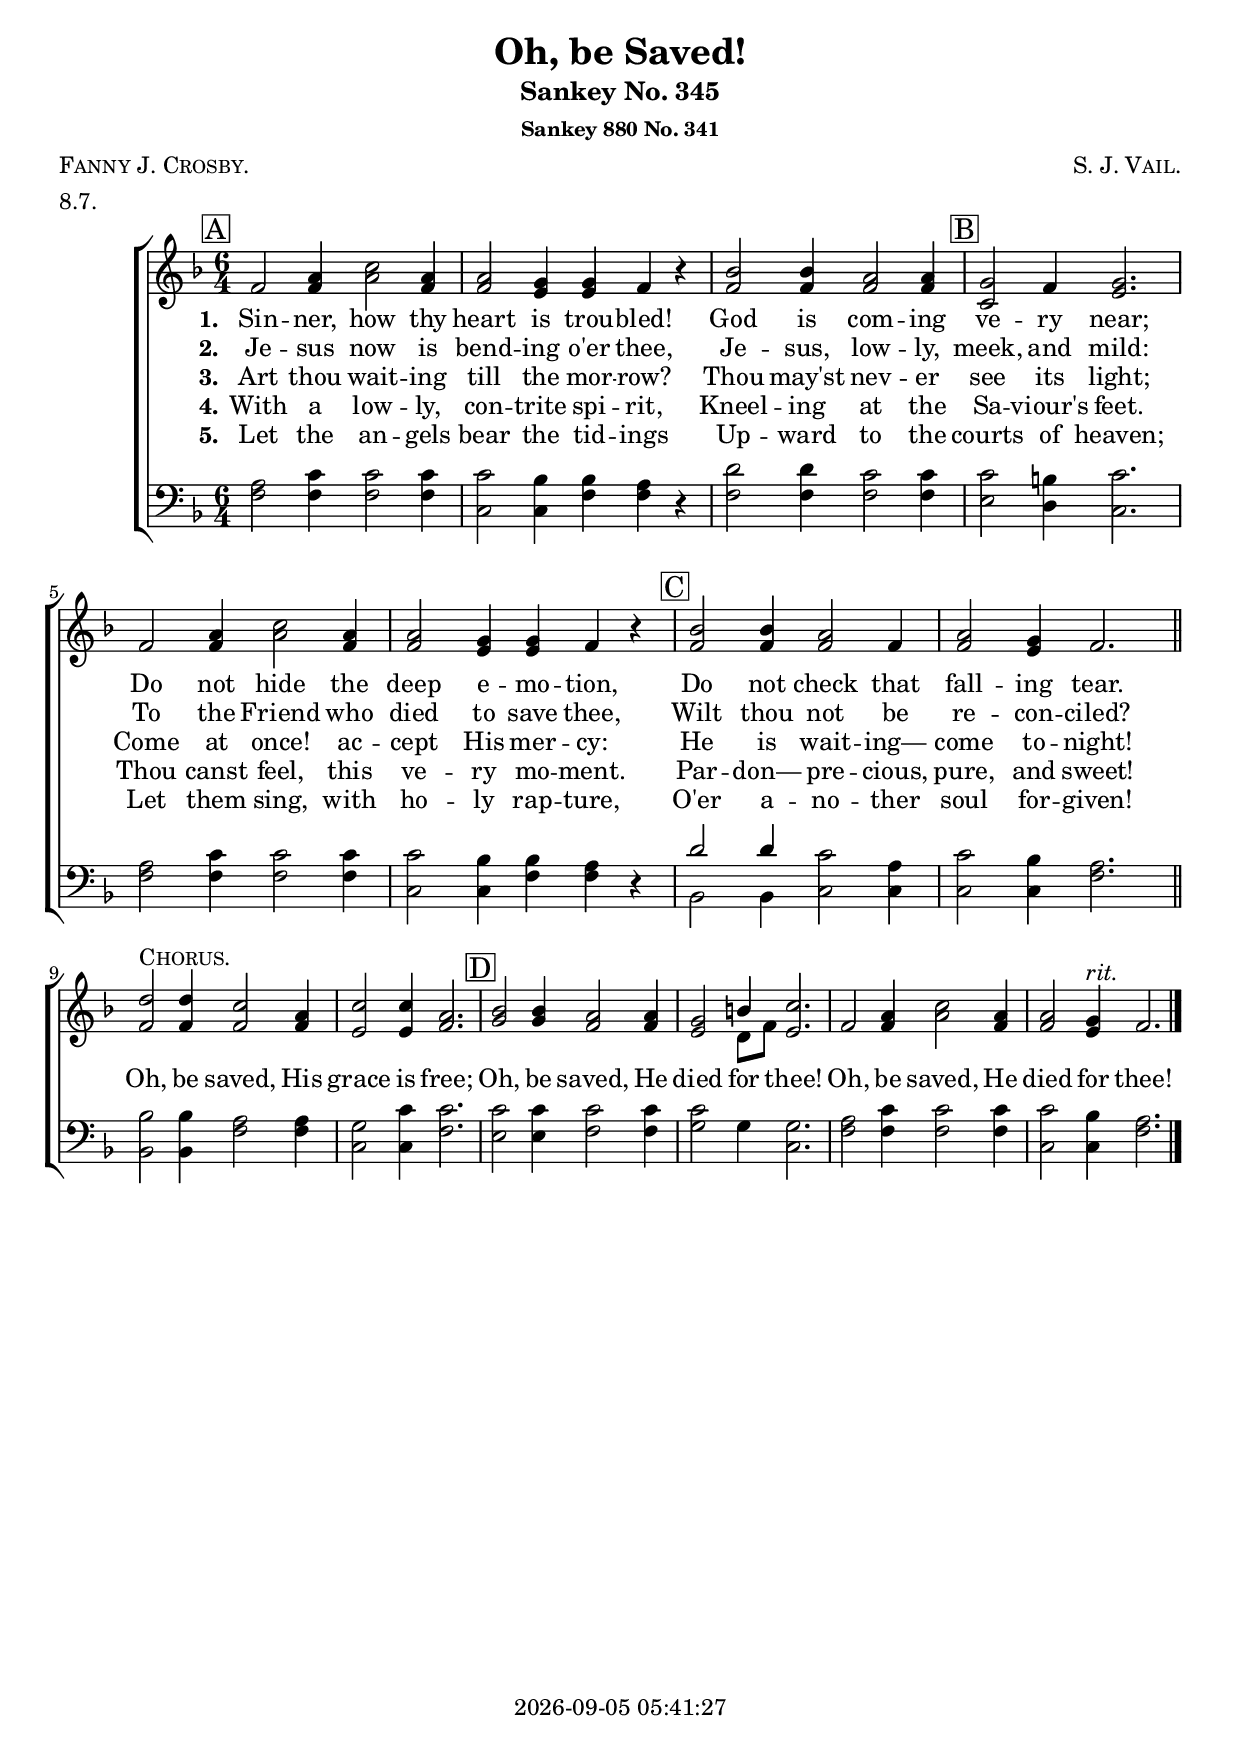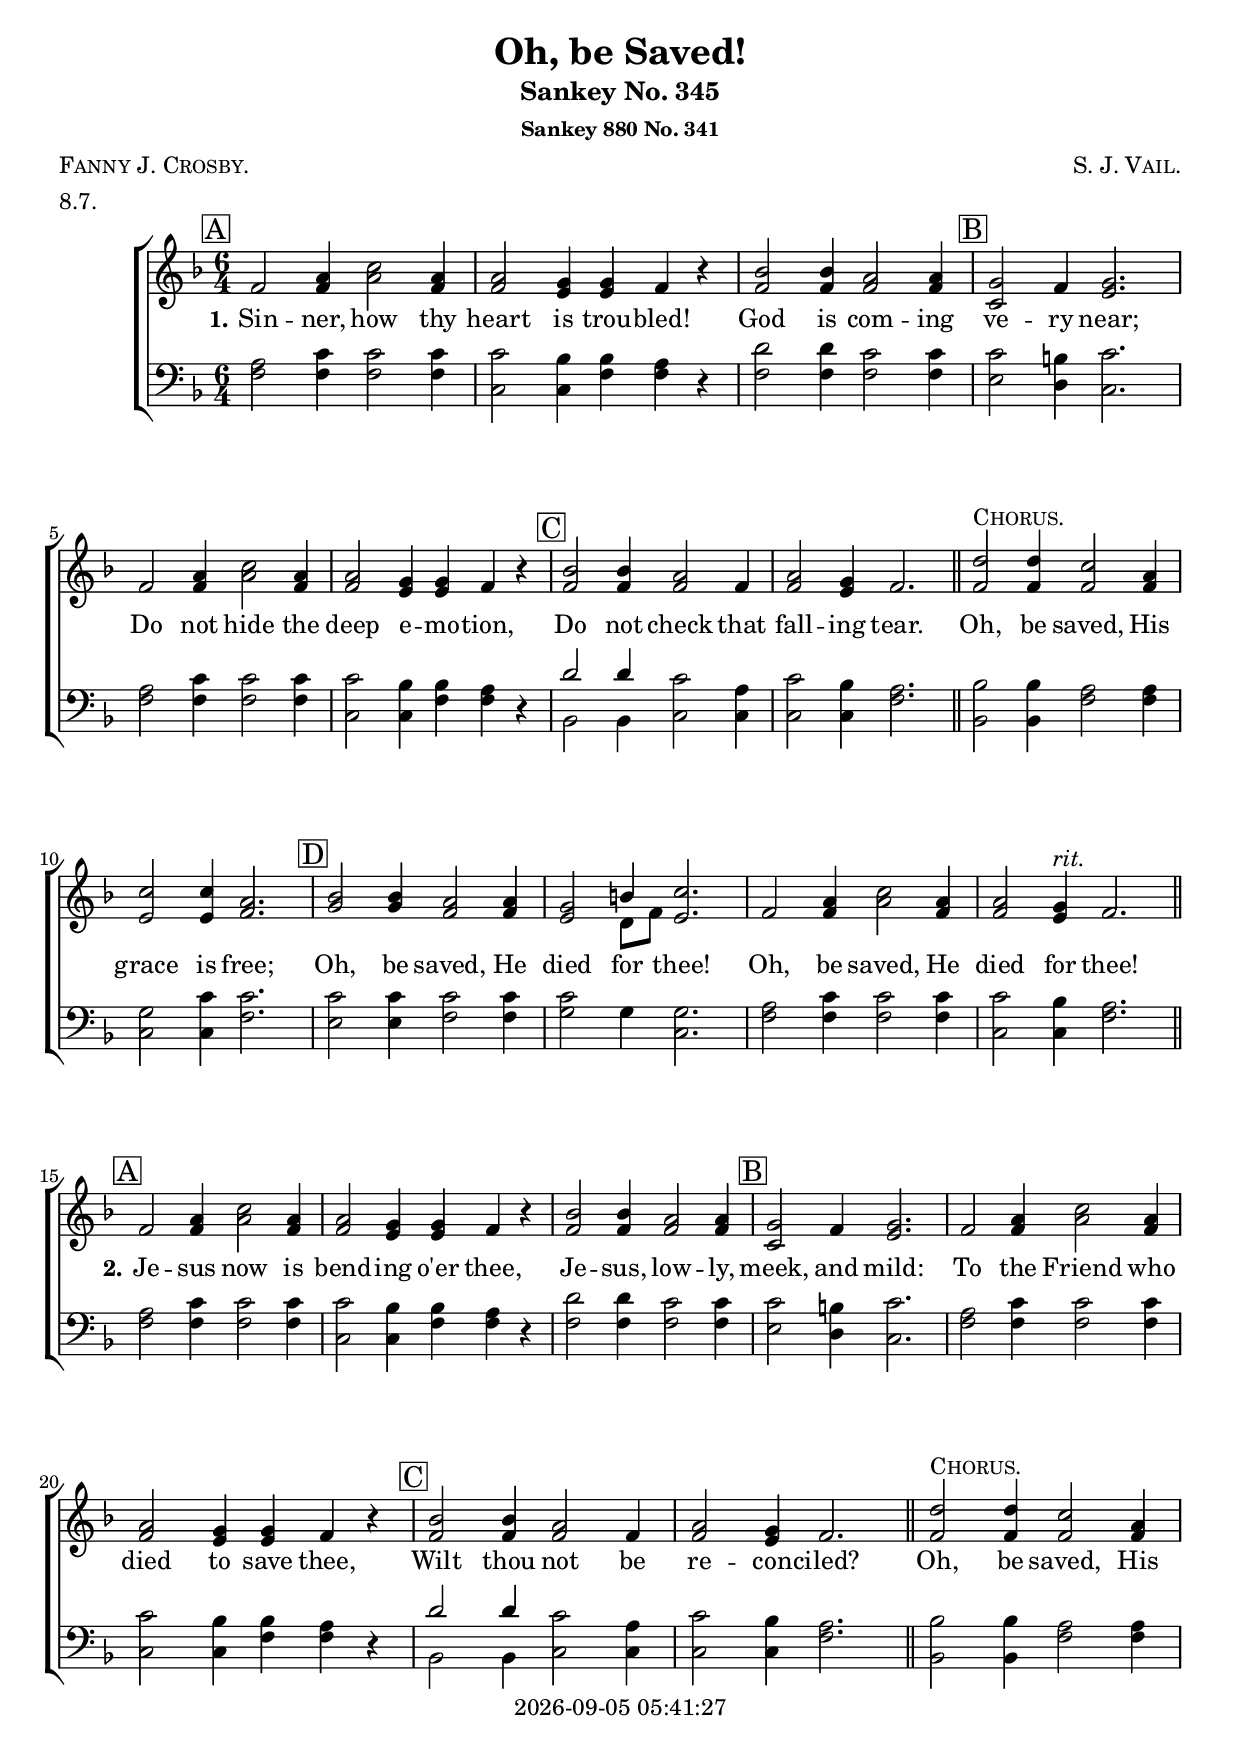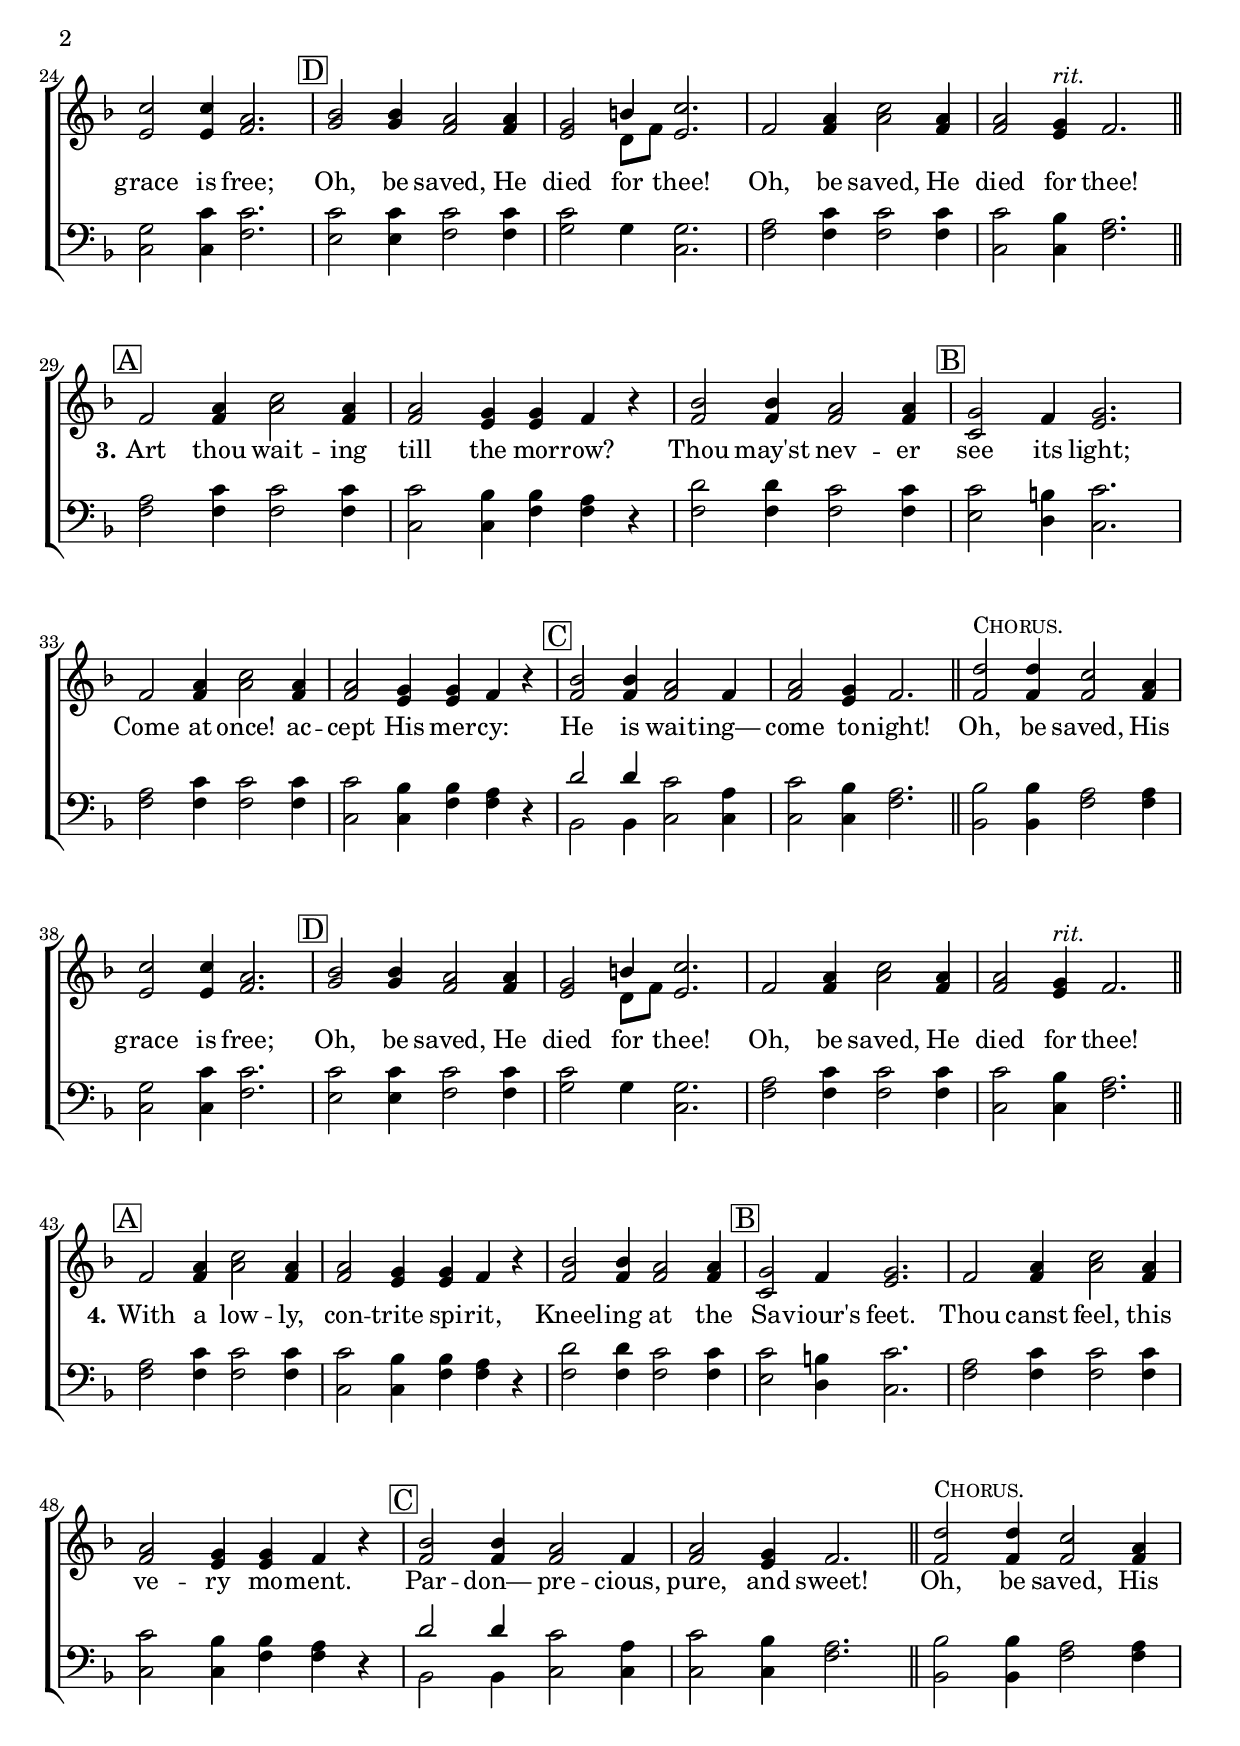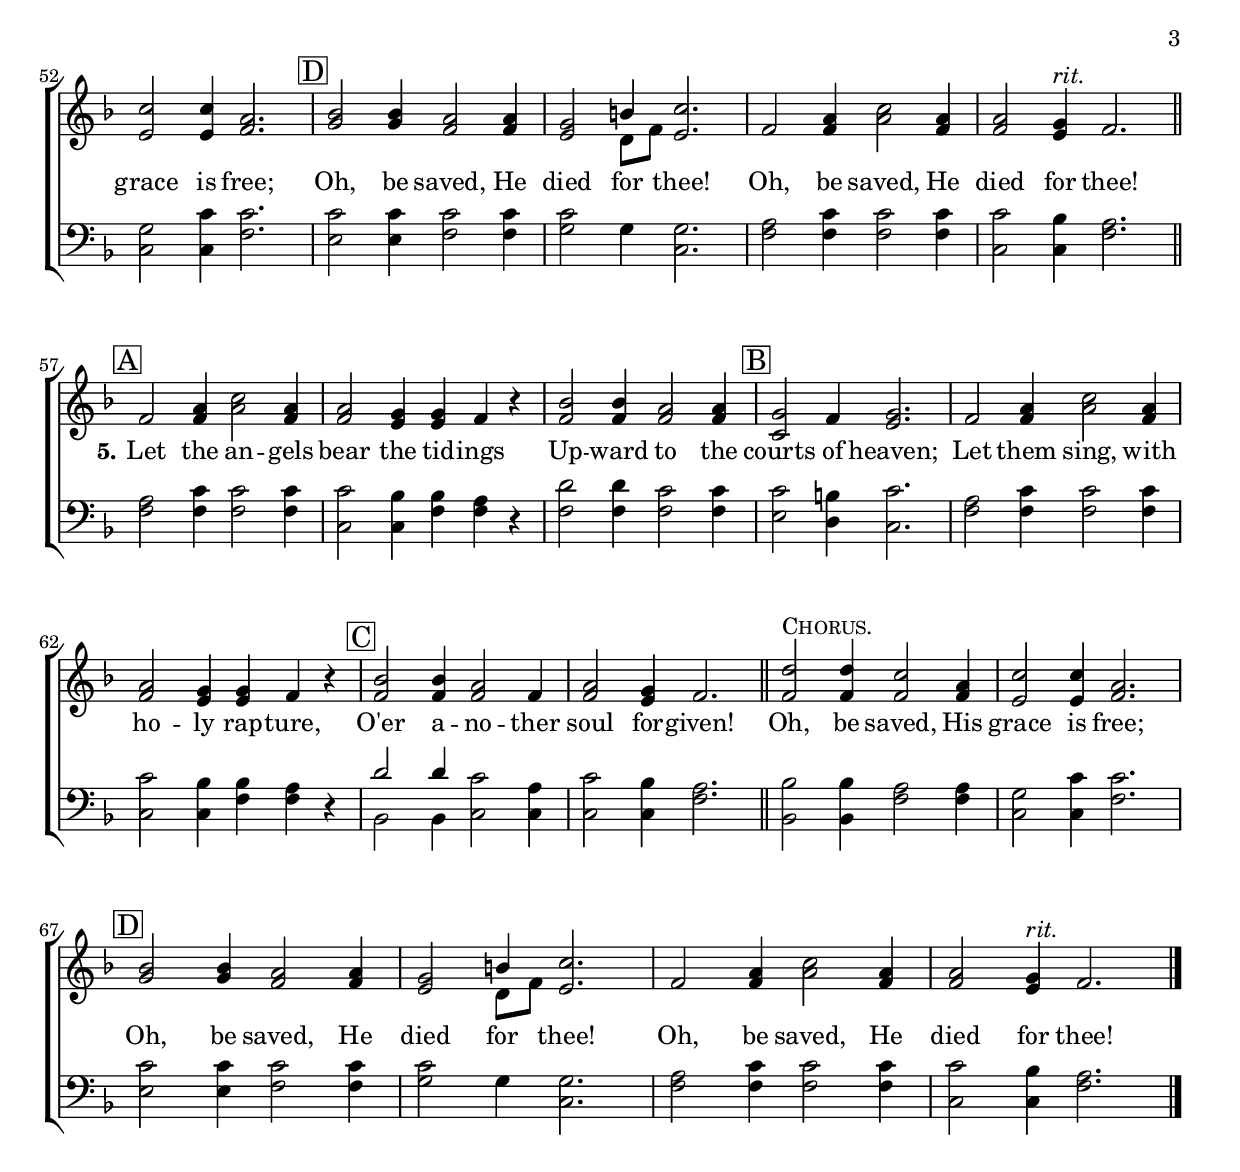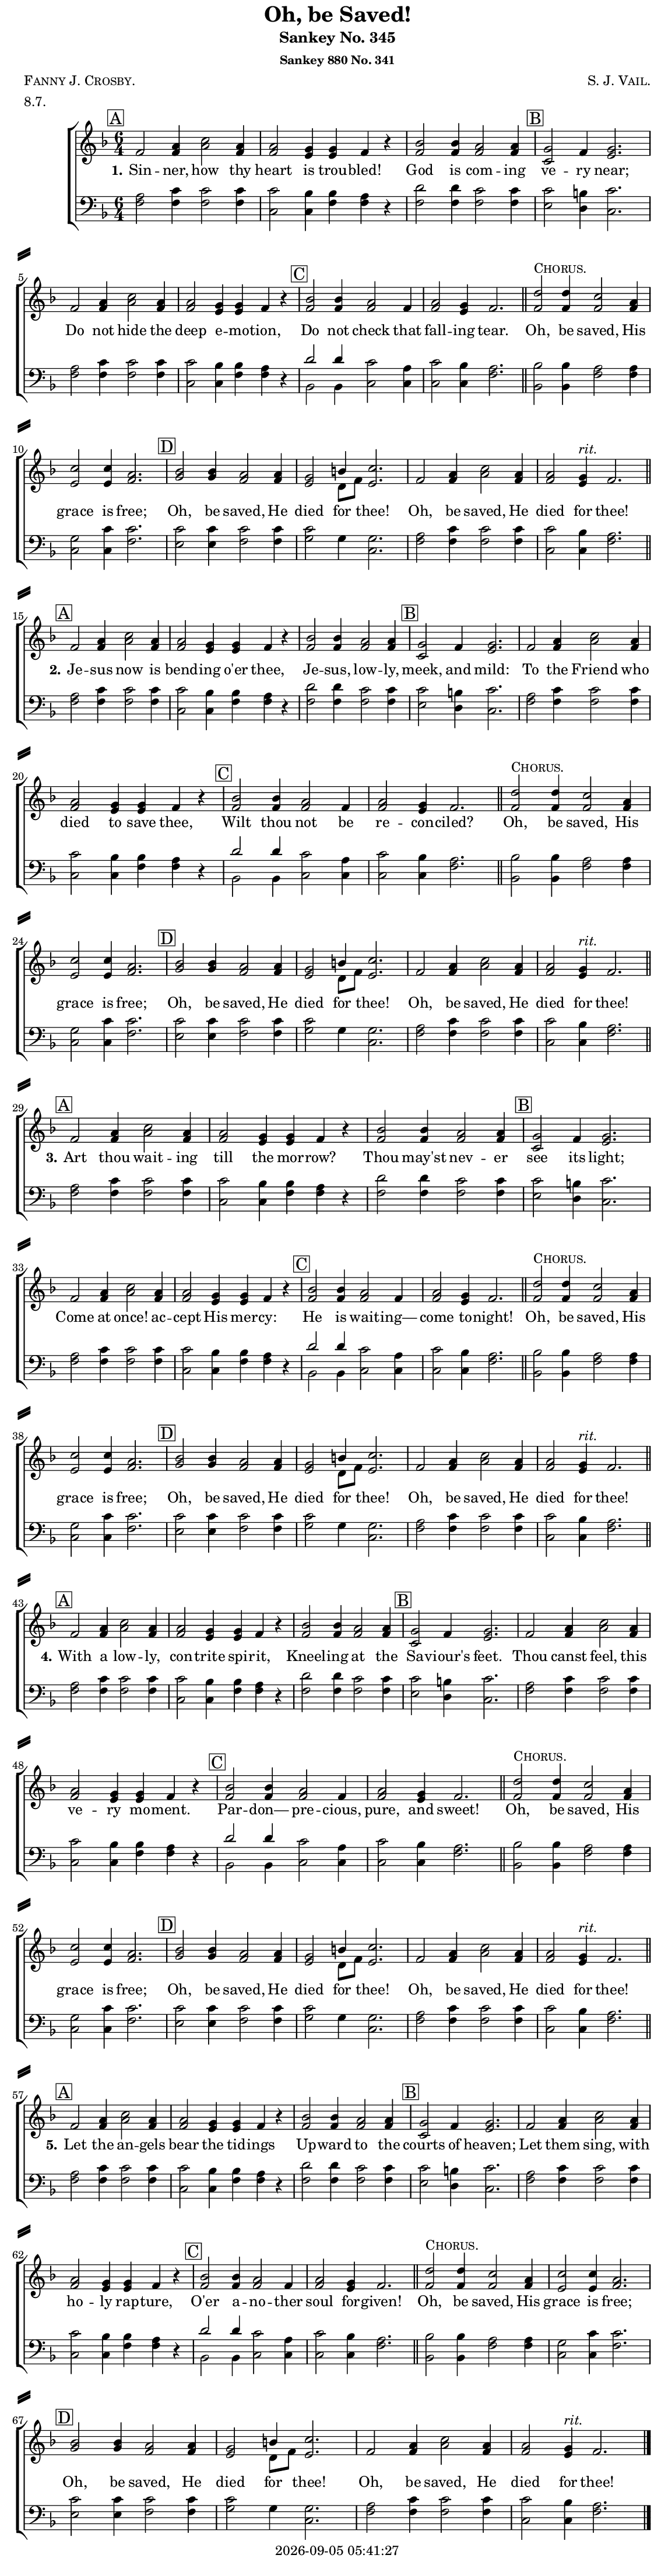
\version "2.22.1"

\include "articulate.ly"

today = #(strftime "%Y-%m-%d %H:%M:%S" (localtime (current-time)))

\header {
% centered at top
%  dedication  = "dedication"
  title       = "Oh, be Saved!"
  subtitle    = "Sankey No. 345"
  subsubtitle = "Sankey 880 No. 341"
%  instrument  = "instrument"
  
% arrangement of following lines:
%
%  poet    composer
%  meter   arranger
%  piece       opus

  composer    = \markup\smallCaps "S. J. Vail."
%  arranger    = "arranger"
%  opus        = "opus"

  poet        = \markup\smallCaps "Fanny J. Crosby."
  meter       = \markup\smallCaps "8.7."
%  piece       = \markup\smallCaps "piece"

% centered at bottom
% tagline     = "tagline" % default lilypond version
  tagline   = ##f
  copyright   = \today
}

% #(set-global-staff-size 16)

global = {
  \key f \major
  \time 6/4
}

RehearsalTrack = {
% \set Score.currentBarNumber = #5
  \mark \markup { \box "A" } s1.*3
  \mark \markup { \box "B" } s1.*3
  \mark \markup { \box "C" } s1.*4
  \mark \markup { \box "D" } s1.*4
}

TempoTrack = {
  \set Score.tempoHideNote = ##t
  \tempo 2=120
  s1.*13
  s2 \tempo 2=100 s1 \tempo 2=120
}

nl = { \bar "||" \break }

soprano = \relative {
  \autoBeamOff
  f'2 a4 c2 a4
  a2 g4 4 f r
  bes2 4 a2 4
  g2 f4 g2. % B
  f2 a4 c2 a4
  a2 g4 4 f r
  bes2 4 a2 f4 % C
  a2 g4 f2. \bar "||"
  d'2^\markup\smallCaps Chorus. 4 c2 a4
  c2 4 a2.
  bes2 4 a2 4 % D
  g2 b4 c2.
  f,2 a4 c2 a4
  a2 g4^\markup\italic rit. f2.
}

alto = \relative {
  \autoBeamOff
  f'2 4 a2 f4
  f2 e4 4 f r
  f2 4 2 4
  c2 f4 e2. % B
  f2 4 a2 f4
  f2 e4 4 f r
  f2 4 2 4 % C
  f2 e4 f2.
  f2 4 2 4
  e2 4 f2.
  g2 4 f2 4 % D
  e2 d8[f] e2.
  f2 4 a2 f4
  f2 e4 f2.
}

tenor = \relative {
  \autoBeamOff
  a2 c4 2 4
  c2 bes4 4 a r
  d2 4 c2 4
  c2 b4 c2. % B
  a2 c4 2 4
  c2 bes4 4 a r
  d2 4 c2 a4 % C
  c2 bes4 a2.
  bes2 4 a2 4
  g2 c4 2.
  c2 4 2 4 % D
  c2 g4 2.
  a2 c4 2 4
  c2 bes4 a2.
}

bass = \relative {
  \autoBeamOff
  f2 4 2 4
  c2 4 f f r
  f2 4 2 4
  e2 d4 c2. % B
  f2 4 2 4
  c2 4 f f r
  bes,2 4 c2 4 % C
  c2 4 f2.
  bes,2 4 f'2 4
  c2 4 f2.
  e2 4 f2 4 % D
  g2 4 c,2.
  f2 4 2 4
  c2 4 f2.
}

nom  = {   \set ignoreMelismata = ##t }
yesm = { \unset ignoreMelismata       }

chorus = \lyricmode {
  Oh, be saved, His grace is free;
  Oh, be saved, He died for thee!
  Oh, be saved, He died for thee!
}

verses = 5

wordsOne = \lyricmode {
  \set stanza = "1."
  Sin -- ner, how thy heart is trou -- bled!
  God is com -- ing ve -- ry near;
  Do not hide the deep e -- mo -- tion,
  Do not check that fall -- ing tear.
}
  
wordsTwo = \lyricmode {
  \set stanza = "2."
  Je -- sus now is bend -- ing o'er thee,
  Je -- sus, low -- ly, meek, and mild:
  To the Friend who died to save thee,
  Wilt thou not be re -- con -- ciled?
}
  
wordsThree = \lyricmode {
  \set stanza = "3."
  Art thou wait -- ing till the mor -- row?
  Thou may'st nev -- er see its light;
  Come at once! ac -- cept His mer -- cy:
  He is wait -- ing— come to -- night!
}
  
wordsFour = \lyricmode {
  \set stanza = "4."
  With a low -- ly, con -- trite spi -- rit,
  Kneel -- ing at the Sa -- viour's feet.
  Thou canst feel, this ve -- ry mo -- ment.
  Par -- don— pre -- cious, pure, and sweet!
}
  
wordsFive = \lyricmode {
  \set stanza = "5."
  Let the an -- gels bear the tid -- ings
  Up -- ward to the courts of heaven;
  Let them sing, with ho -- ly rap -- ture,
  O'er a -- no -- ther soul for -- given!
}
  
wordsMidi = \lyricmode {
  \set stanza = "1."
  "Sin" "ner, " "how " "thy " "heart " "is " trou "bled! "
  "\nGod " "is " com "ing " ve "ry " "near; "
  "\nDo " "not " "hide " "the " "deep " e mo "tion, "
  "\nDo " "not " "check " "that " fall "ing " "tear. "
  "\nOh, " "be " "saved, " "His " "grace " "is " "free; "
  "\nOh, " "be " "saved, " "He " "died " "for " "thee! "
  "\nOh, " "be " "saved, " "He " "died " "for " "thee! "

  \set stanza = "2."
  "\nJe" "sus " "now " "is " bend "ing " "o'er " "thee, "
  "\nJe" "sus, " low "ly, " "meek, " "and " "mild: "
  "\nTo " "the " "Friend " "who " "died " "to " "save " "thee, "
  "\nWilt " "thou " "not " "be " re con "ciled? "
  "\nOh, " "be " "saved, " "His " "grace " "is " "free; "
  "\nOh, " "be " "saved, " "He " "died " "for " "thee! "
  "\nOh, " "be " "saved, " "He " "died " "for " "thee! "

  \set stanza = "3."
  "\nArt " "thou " wait "ing " "till " "the " mor "row? "
  "\nThou " "may'st " nev "er " "see " "its " "light; "
  "\nCome " "at " "once! " ac "cept " "His " mer "cy: "
  "\nHe " "is " wait "ing— " "come " to "night! "
  "\nOh, " "be " "saved, " "His " "grace " "is " "free; "
  "\nOh, " "be " "saved, " "He " "died " "for " "thee! "
  "\nOh, " "be " "saved, " "He " "died " "for " "thee! "

  \set stanza = "4."
  "\nWith " "a " low "ly, " con "trite " spi "rit, "
  "\nKneel" "ing " "at " "the " Sa "viour's " "feet. "
  "\nThou " "canst " "feel, " "this " ve "ry " mo "ment. "
  "\nPar" "don— " pre "cious, " "pure, " "and " "sweet! "
  "\nOh, " "be " "saved, " "His " "grace " "is " "free; "
  "\nOh, " "be " "saved, " "He " "died " "for " "thee! "
  "\nOh, " "be " "saved, " "He " "died " "for " "thee! "

  \set stanza = "5."
  "\nLet " "the " an "gels " "bear " "the " tid "ings "
  "\nUp" "ward " "to " "the " "courts " "of " "heaven; "
  "\nLet " "them " "sing, " "with " ho "ly " rap "ture, "
  "\nO'er " a no "ther " "soul " for "given! "
  "\nOh, " "be " "saved, " "His " "grace " "is " "free; "
  "\nOh, " "be " "saved, " "He " "died " "for " "thee! "
  "\nOh, " "be " "saved, " "He " "died " "for " "thee! "
}

\book {
  \bookOutputSuffix "midi"
  \score {
%    \articulate
        \new ChoirStaff <<
                                % Soprano staff
          \new Staff = soprano
          <<
            \new Voice { \repeat unfold \verses \TempoTrack     }
            \new Voice { \global \repeat unfold \verses \soprano \bar "|." }
            \addlyrics \wordsMidi
          >>
                                % Alto staff
          \new Staff = alto
          <<
            \new Voice { \global \repeat unfold \verses { \alto \nl } \bar "|." }
          >>
                                % Tenor staff
          \new Staff = tenor
          <<
            \clef "treble_8"
            \new Voice { \global \repeat unfold \verses \tenor }
          >>
                                % Bass staff
          \new Staff = bass
          <<
            \clef "bass"
            \new Voice { \global \repeat unfold \verses \bass }
          >>
        >>
    \midi {}
  }
}

\book {
  \bookOutputSuffix "repeat"
  \score {
        \new ChoirStaff <<
                                  % Joint soprano/alto staff
          \new Staff \with { printPartCombineTexts = ##f }
          <<
            \new Voice \RehearsalTrack
            \new Voice \TempoTrack
            \new NullVoice = "aligner" \soprano
            \new Voice = "women" \partCombine { \global \soprano \bar "|." } { \global \alto }
            \new Lyrics \lyricsto "aligner" { \wordsOne \chorus }
            \new Lyrics \lyricsto "aligner"   \wordsTwo
            \new Lyrics \lyricsto "aligner"   \wordsThree
            \new Lyrics \lyricsto "aligner"   \wordsFour
            \new Lyrics \lyricsto "aligner"   \wordsFive
          >>
                                  % Joint tenor/bass staff
          \new Staff \with { printPartCombineTexts = ##f }
          <<
            \clef "bass"
            \new Voice = "men" \partCombine { \global \tenor } { \global \bass }
          >>
        >>
    \layout {
      indent = 1.5\cm
      \pointAndClickOff
      \context {
        \Staff \RemoveAllEmptyStaves
      }
    }
  }
}

\book {
  \bookOutputSuffix "single"
  \score {
        \new ChoirStaff <<
                                  % Joint soprano/alto staff
          \new Staff \with { printPartCombineTexts = ##f }
          <<
            \new Voice { \repeat unfold \verses \RehearsalTrack }
            \new Voice { \repeat unfold \verses \TempoTrack }
            \new NullVoice = "aligner" { \repeat unfold \verses \soprano }
            \new Voice = "women" \partCombine { \global \repeat unfold \verses \soprano \bar "|." }
                                               { \global \repeat unfold \verses { \alto \nl } \bar "|." }
            \new Lyrics \lyricsto "aligner" { \wordsOne   \chorus
                                              \wordsTwo   \chorus
                                              \wordsThree \chorus
                                              \wordsFour  \chorus
                                              \wordsFive  \chorus
                                            }
          >>
                                  % Joint tenor/bass staff
          \new Staff \with { printPartCombineTexts = ##f }
          <<
            \clef "bass"
            \new Voice = "men" \partCombine { \global \repeat unfold \verses \tenor }
                                            { \global \repeat unfold \verses \bass }
          >>
        >>
    \layout {
      indent = 1.5\cm
      \pointAndClickOff
      \context {
        \Staff \RemoveAllEmptyStaves
      }
    }
  }
}

\book {
  \bookOutputSuffix "singlepage"
  \paper {
    top-margin = 0
    left-margin = 7
    right-margin = 1
    paper-width = 190\mm
    page-breaking = #ly:one-page-breaking
    system-system-spacing.basic-distance = #15
    system-separator-markup = \slashSeparator
  }
  \score {
        \new ChoirStaff <<
                                  % Joint soprano/alto staff
          \new Staff \with { printPartCombineTexts = ##f }
          <<
            \new Voice { \repeat unfold \verses \RehearsalTrack }
            \new Voice { \repeat unfold \verses \TempoTrack }
            \new NullVoice = "aligner" { \repeat unfold \verses \soprano }
            \new Voice = "women" \partCombine { \global \repeat unfold \verses \soprano \bar "|." }
                                               { \global \repeat unfold \verses { \alto \nl } \bar "|." }
            \new Lyrics \lyricsto "aligner" { \wordsOne   \chorus
                                              \wordsTwo   \chorus
                                              \wordsThree \chorus
                                              \wordsFour  \chorus
                                              \wordsFive  \chorus
 }
          >>
                                  % Joint tenor/bass staff
          \new Staff \with { printPartCombineTexts = ##f }
          <<
            \clef "bass"
            \new Voice = "men" \partCombine { \global \repeat unfold \verses \tenor }
                                            { \global \repeat unfold \verses \bass }
          >>
        >>
    \layout {
      indent = 1.5\cm
      \pointAndClickOff
      \context {
        \Staff \RemoveAllEmptyStaves
      }
    }
  }
}
